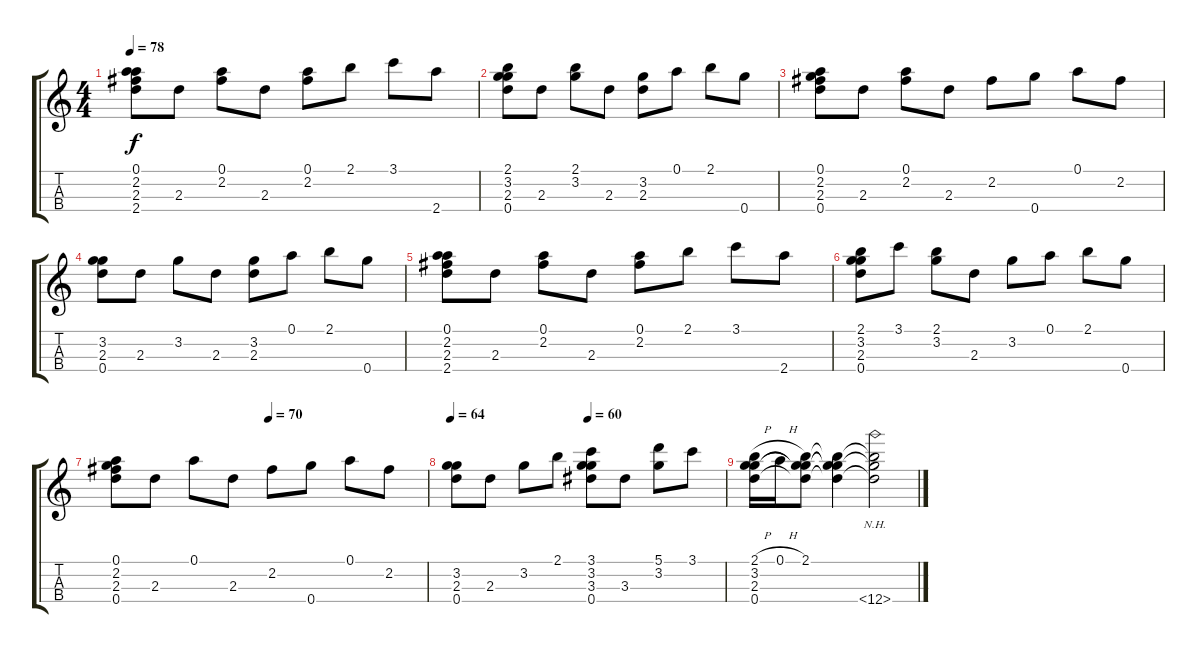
\track "" {instrument acousticguitarnylon}
\staff {score tabs}
\tuning (A4 E4 C4 G4) {hide}
\ts (4 4)
\tempo 78
\clef g2
\ks c
(0.1 2.2 2.3 2.4).8{dy f} 2.3.8 (0.1 2.2).8 2.3.8 (0.1 2.2).8 2.1.8 3.1.8 2.4.8 |
(2.1 3.2 2.3 0.4).8 2.3.8 (2.1 3.2).8 2.3.8 (3.2 2.3).8 0.1.8 2.1.8 0.4.8 |
(0.1 2.2 2.3 0.4).8 2.3.8 (0.1 2.2).8 2.3.8 2.2.8 0.4.8 0.1.8 2.2.8 |
(3.2 2.3 0.4).8 2.3.8 3.2.8 2.3.8 (3.2 2.3).8 0.1.8 2.1.8 0.4.8 |
(0.1 2.2 2.3 2.4).8 2.3.8 (0.1 2.2).8 2.3.8 (0.1 2.2).8 2.1.8 3.1.8 2.4.8 |
(2.1 3.2 2.3 0.4).8 3.1.8 (2.1 3.2).8 2.3.8 3.2.8 0.1.8 2.1.8 0.4.8 |
\tempo (70 0.5)
(0.1 2.2 2.3 0.4).8 2.3.8 0.1.8 2.3.8 2.2.8 0.4.8 0.1.8 2.2.8 |
\tempo 64
\tempo (60 0.5)
(3.2 2.3 0.4).8 2.3.8 3.2.8 2.1.8 (3.1 3.2 3.3 0.4).8 3.3.8 (5.1 3.2).8 3.1.8 |
(2.1{h} 3.2 2.3 0.4).16 0.1{h}.16 (2.1 3.2{t} 2.3{t} 0.4{t}).8 (2.1{t} 3.2{t} 2.3{t} 0.4{t}).4 (2.1{t} 3.2{t} 2.3{t} 12.4{nh}).2
